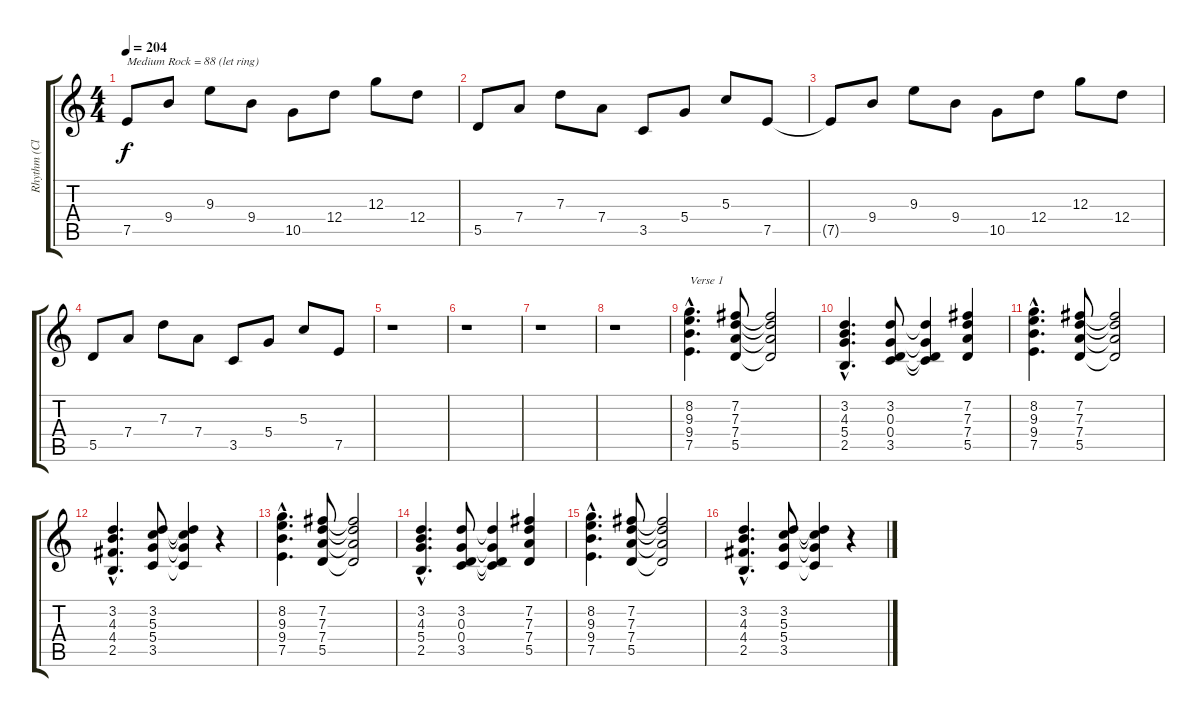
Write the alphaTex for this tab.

\track ("Rhythm (Clean)" "Rhythm (Cl") {instrument electricguitarclean}
\staff {score tabs}
\tuning (E4 B3 G3 D3 A2 E2) {hide}
\ts (4 4)
\tempo 204
\clef g2
\ks c
7.5.8{txt "Medium Rock = 88 (let ring)" dy f instrument electricguitarclean} 9.4.8 9.3.8 9.4.8 10.5.8 12.4.8 12.3.8 12.4.8 |
5.5.8 7.4.8 7.3.8 7.4.8 3.5.8 5.4.8 5.3.8 7.5.8 |
7.5{t}.8 9.4.8 9.3.8 9.4.8 10.5.8 12.4.8 12.3.8 12.4.8 |
5.5.8 7.4.8 7.3.8 7.4.8 3.5.8 5.4.8 5.3.8 7.5.8 |
r.1 |
r.1 |
r.1 |
r.1 |
(8.2{hac} 9.3{hac} 9.4{hac} 7.5{hac}).4{d txt "Verse 1"} (7.2 7.3 7.4 5.5).8 (7.2{t} 7.3{t} 7.4{t} 5.5{t}).2 |
(3.2{hac} 4.3{hac} 5.4{hac} 2.5{hac}).4{d} (3.2 0.3 0.4 3.5).8 (3.2{t} 0.3{t} 0.4{t} 3.5{t}).4 (7.2 7.3 7.4 5.5).4 |
(8.2{hac} 9.3{hac} 9.4{hac} 7.5{hac}).4{d} (7.2 7.3 7.4 5.5).8 (7.2{t} 7.3{t} 7.4{t} 5.5{t}).2 |
(3.2{hac} 4.3{hac} 4.4{hac} 2.5{hac}).4{d} (3.2 5.3 5.4 3.5).8 (3.2{t} 5.3{t} 5.4{t} 3.5{t}).4 r.4 |
(8.2{hac} 9.3{hac} 9.4{hac} 7.5{hac}).4{d} (7.2 7.3 7.4 5.5).8 (7.2{t} 7.3{t} 7.4{t} 5.5{t}).2 |
(3.2{hac} 4.3{hac} 5.4{hac} 2.5{hac}).4{d} (3.2 0.3 0.4 3.5).8 (3.2{t} 0.3{t} 0.4{t} 3.5{t}).4 (7.2 7.3 7.4 5.5).4 |
(8.2{hac} 9.3{hac} 9.4{hac} 7.5{hac}).4{d} (7.2 7.3 7.4 5.5).8 (7.2{t} 7.3{t} 7.4{t} 5.5{t}).2 |
(3.2{hac} 4.3{hac} 4.4{hac} 2.5{hac}).4{d} (3.2 5.3 5.4 3.5).8 (3.2{t} 5.3{t} 5.4{t} 3.5{t}).4 r.4
